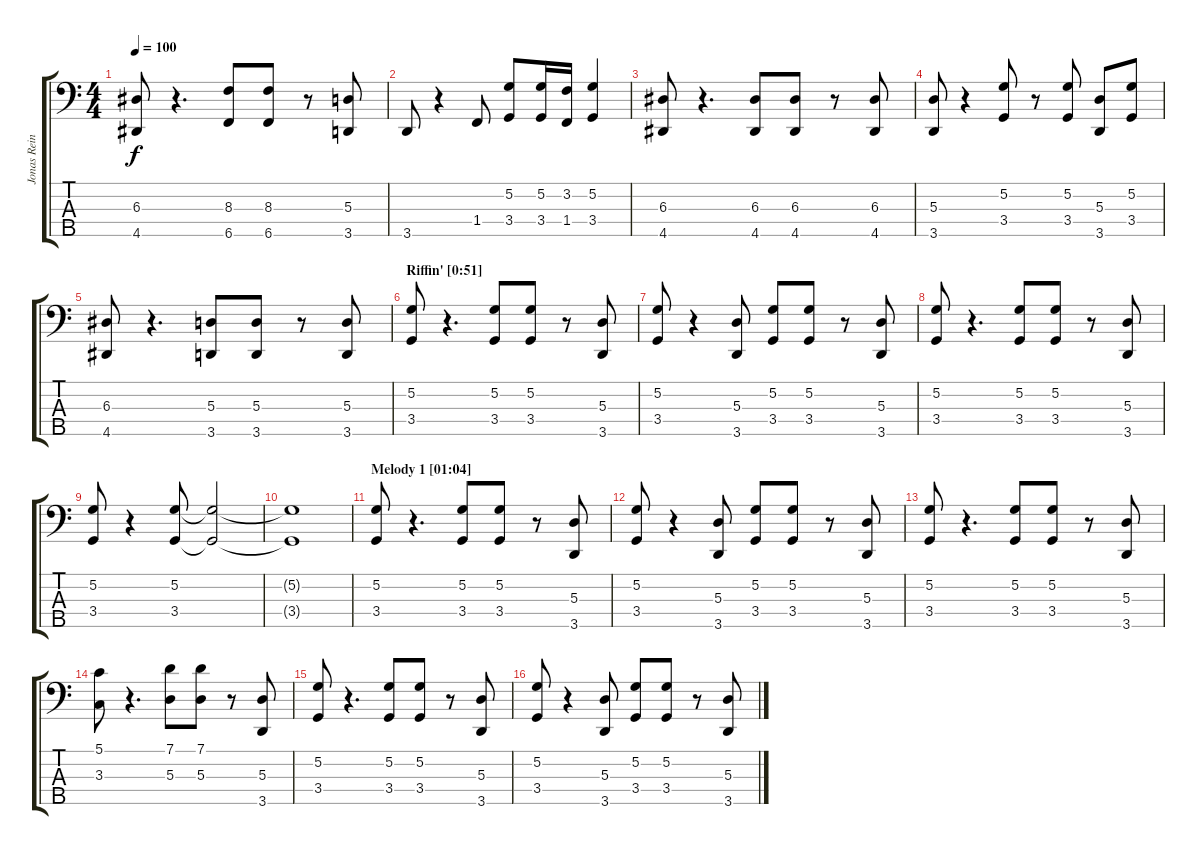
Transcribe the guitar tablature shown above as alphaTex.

\track ("Jonas Reingold" "Jonas Rein") {instrument electricbasspick}
\staff {score tabs}
\tuning (G2 D2 A1 E1 B0) {hide}
\ts (4 4)
\tempo 100
\clef f4
\ks c
(6.3 4.5).8{dy f} r.4{d} (8.3 6.5).8 (8.3 6.5).8 r.8 (5.3 3.5).8 |
3.5.8 r.4 1.4.8 (5.2 3.4).8 (5.2 3.4).16 (3.2 1.4).16 (5.2 3.4).4 |
(6.3 4.5).8 r.4{d} (6.3 4.5).8 (6.3 4.5).8 r.8 (6.3 4.5).8 |
(5.3 3.5).8 r.4 (5.2 3.4).8 r.8 (5.2 3.4).8 (5.3 3.5).8 (5.2 3.4).8 |
(6.3 4.5).8 r.4{d} (5.3 3.5).8 (5.3 3.5).8 r.8 (5.3 3.5).8 |
\section ("" "Riffin' [0:51]")
(5.2 3.4).8 r.4{d} (5.2 3.4).8 (5.2 3.4).8 r.8 (5.3 3.5).8 |
(5.2 3.4).8 r.4 (5.3 3.5).8 (5.2 3.4).8 (5.2 3.4).8 r.8 (5.3 3.5).8 |
(5.2 3.4).8 r.4{d} (5.2 3.4).8 (5.2 3.4).8 r.8 (5.3 3.5).8 |
(5.2 3.4).8 r.4 (5.2 3.4).8 (5.2{t} 3.4{t}).2 |
(5.2{t} 3.4{t}).1 |
\section ("" "Melody 1 [01:04]")
(5.2 3.4).8 r.4{d} (5.2 3.4).8 (5.2 3.4).8 r.8 (5.3 3.5).8 |
(5.2 3.4).8 r.4 (5.3 3.5).8 (5.2 3.4).8 (5.2 3.4).8 r.8 (5.3 3.5).8 |
(5.2 3.4).8 r.4{d} (5.2 3.4).8 (5.2 3.4).8 r.8 (5.3 3.5).8 |
(5.1 3.3).8 r.4{d} (7.1 5.3).8 (7.1 5.3).8 r.8 (5.3 3.5).8 |
(5.2 3.4).8 r.4{d} (5.2 3.4).8 (5.2 3.4).8 r.8 (5.3 3.5).8 |
(5.2 3.4).8 r.4 (5.3 3.5).8 (5.2 3.4).8 (5.2 3.4).8 r.8 (5.3 3.5).8
